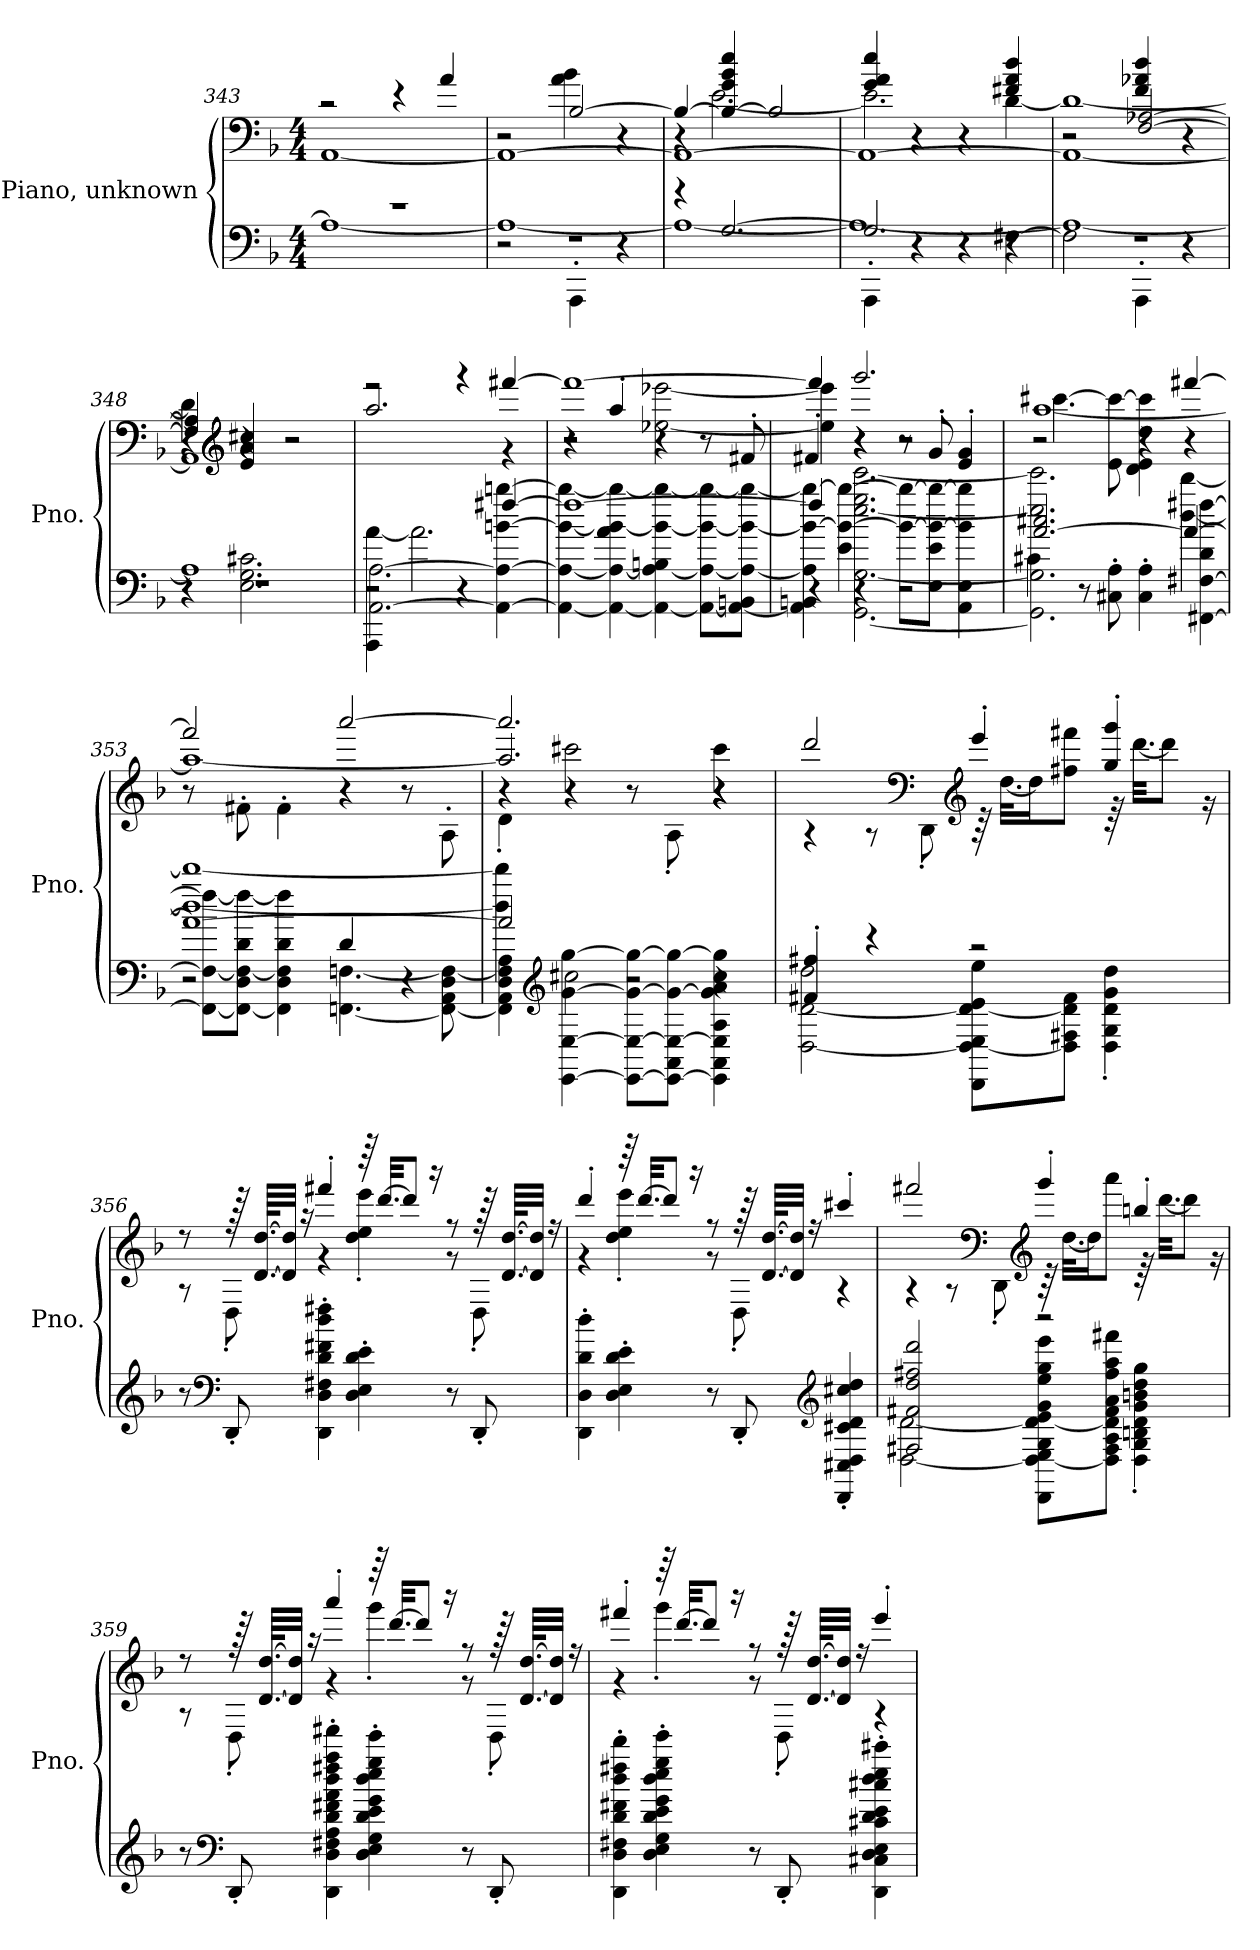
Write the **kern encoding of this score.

**kern	**kern
*part1	*part1
*staff2	*staff1
*I"Piano, unknown	*
*I'Pno.	*
!!LO:LB:g=z
*clefF4	*clefF4
*k[b-]	*k[b-]
*M4/4	*M4/4
=343	=343
*^	*^
1r	1A_	2r	[1AA
.	.	4r	.
.	.	4a/	.
=344	=344	=344	=344
*	*^	*	*^
1r	1A_	2r	2r	2r	1AA_
.	.	4AAA'\	[2B-/	4a\ 4b-\	.
.	.	4r	.	4r	.
*	*v	*v	*	*	*
=345	=345	=345	=345	=345
4r	1A_	4B-/_	4r	1AA_
[2.G/	.	4B-/_ 4g/ 4b-/ 4ee/	[2.e\	.
.	.	2B-/]	.	.
=346	=346	=346	=346	=346
*	*^	*	*	*
2.G/]	1A_	4AAA'\	4g/ 4a/ 4ee/	2.e\]	1AA_
.	.	4r	4r	.	.
.	.	4r	4r	.	.
4r	.	[4F#X\	4f#X/ 4a/ 4dd/	[4d\	.
=347	=347	=347	=347	=347	=347
*	*	*	*	*	*^
1r	1A_	2F#\]	2r	1d_	2r	1AA_
.	.	4AAA'\	4f/ 4a-X/ 4dd/	.	[2F/ [2A-X/	.
.	.	4r	4r	.	.	.
=348	=348	=348	=348	=348	=348	=348
1r	1A]	4r	4r	4d\]	4F/] 4A-/]	1AA]
*	*	*	*clefG2	*	*	*
.	.	2.E\ 2.G\ 2.c#X\	4e/ 4a/ 4cc#X/	4r	4r	.
.	.	.	2r	2r	2r	.
*	*	*	*	*v	*v	*v
=349	=349	=349	=349	=349
2r	4AAA\ [4a\	[2.AA\ [2.A\	2r	2.aa/
.	2.a\]	.	.	.
4r	.	.	4r	.
[4ff#X/	.	4AA\_ 4A\_ [4bn\ [4bbn\	[4fff#X/	4r
*	*v	*v	*	*
!!LO:LB:g=z
=350	=350	=350	=350
*	*	*	*^
1ff#_	4AA\_ 4A\_ 4b\_ 4bb\_	1fff#_	2r	4r
.	4AA\_ 4A\_ 4a\ 4b\_ 4bb\_	.	.	4aa'/
.	4AA\_ 4A\_ 4Bn\ 4b\_ 4bb\_	.	[2ee-X\ [2eee-X\	4r
.	8AA\_ 8A\_ 8b\_ 8bb\_L	.	.	8r
.	8AA\_ 8BBn\ 8A\_ 8b\_ 8bb\_J	.	.	8f#X'/
=351	=351	=351	=351	=351
*	*^	*	*	*
4ff#/]	4r	4AA\] 4BBn\ 4A\] 4b\_ 4bb\_	4fff#/]	4ee-\] 4eee-\]	4f#X'/
4r	[2.GG\ [2.G\ [2.ee\ 2.gg\ [2.eee\	4e\ 4b\_ 4bb\_	2.ggg/	4r	4r
2r	.	8b\_ 8bb\_L	.	2r	8r
.	.	8E\ 8e\ 8b\_ 8bb\_J	.	.	8g'/
.	.	4AA\ 4E\ 4b\] 4bb\]	.	.	4e/' 4g/'
=352	=352	=352	=352	=352	=352
[2.a/ 2.cc#X/	2.GG\] 2.G\] 2.ee\] 2.eee\]	4c#X\	2r	[1aa	[4.ccc#X\
.	.	8r	.	.	.
.	.	8C#X\' 8A\'	.	.	8e\ 8ccc#\_
.	.	4C#\' 4A\'	4r	.	4d\ 4e\ 4dd\ 4ccc#\]
4a/_	[4dd\ [4ddd\	[4FF#X\ [4F#X\ 4d\ [4ff#X\	[4fff#X/	.	4r
=353	=353	=353	=353	=353	=353
*	*	*^	*	*	*
1a_	1dd_ 1ddd_	2r	8FF#\_ 8F#\_ 8ff#\_L	2fff#/]	1aa_	8r
.	.	.	8FF#\_ 8D\ 8F#\_ 8d\ 8ff#\_J	.	.	8f#X'\
.	.	.	4FF#\] 4D\ 4F#\] 4d\ 4ff#\]	.	.	4f#'\
.	.	4d/	[4.FFn\ [4.Fn\	[2aaa/	.	4r
.	.	4r	.	.	.	8r
.	.	.	8FF\_ 8AA\ 8D\ 8F\_	.	.	8A'\
*	*	*v	*v	*	*	*
!!LO:LB:g=z
=354	=354	=354	=354	=354	=354
*	*	*	*	*	*^
2a/]	4dd\] 4ddd\]	4FF\] 4AA\ 4D\ 4F\] 4A\	2.aaa/]	4r	2.aa/]	4d'\
*clefG2	*	*	*	*	*	*
.	2cc#X\	[4EE\ [4E\ [4g\ [4gg\	.	2ccc#X\	.	4r
2r	.	8EE\_ 8E\_ 8g\_ 8gg\_L	.	.	.	8r
.	.	8EE\_ 8AA\ 8E\_ 8g\_ 8gg\_J	.	.	.	8A'\
.	4r	4EE\] 4AA\ 4E\] 4A\ 4g\] 4a\ 4cc#\ 4gg\]	4r	4r	4r	4ccc#\
*	*v	*v	*	*	*	*
*	*	*	*v	*v	*v
=355	=355	=355	=355
4f#X/' 4ff#X/'	[2D\ [2d\ 2dd\	2ddd/	4r
4r	.	.	8r
*	*	*clefF4	*
.	.	.	8DD'\
*	*	*clefG2	*
2r	8DD\ 8D\_ 8E\ 8d\_ 8e\ 8ee\L	4eee'/	64r
.	.	.	[32.dd\KLL
.	.	.	16dd\J]
.	8D\] 8F#X\ 8d\] 8f#\J	.	8ff#X\ 8fff#X\J
.	4D\' 4G\' 4d\' 4g\' 4dd\'	4gg/' 4ggg/'	64r
.	.	.	[32.ddd\KKL
.	.	.	8ddd\J]
.	.	.	16r
*v	*v	*	*
!!LO:LB:g=z	!!
=356	=356	=356
8r	8r	8r
*clefF4	*	*
8DD'/	128r	8D'\
.	[64.d/ [64.dd/KLLL	.
.	32d/] 32dd/]JJJ	.
.	16r	.
4DD\' 4D\' 4F#X\' 4d\' 4f#X\' 4dd\' 4ff#X\'	4fff#X'/	4r
4D\' 4E\' 4d\' 4e\'	64r	4dd\' 4ee\' 4eee\'
.	[32.ddd/KKL	.
.	8ddd/J]	.
.	16r	.
8r	8r	8r
8DD'/	128r	8D'\
.	[64.d/ [64.dd/KLLL	.
.	32d/] 32dd/]JJJ	.
.	16r	.
=357	=357	=357
4DD\' 4D\' 4d\' 4dd\'	4ddd'/	4r
4D\' 4E\' 4d\' 4e\'	64r	4dd\' 4ee\' 4eee\'
.	[32.ddd/KKL	.
.	8ddd/J]	.
.	16r	.
8r	8r	8r
8DD'/	128r	8D'\
.	[64.d/ [64.dd/KLLL	.
.	32d/] 32dd/]JJJ	.
.	16r	.
*clefG2	*	*
4DD/' 4C#X/' 4D/' 4c#X/' 4d/' 4cc#X/' 4dd/'	4ccc#X'/	4r
!!LO:LB:g=z	!!
=358	=358	=358
*^	*	*
2F#X/ 2f#X/ 2dd/ 2ff#X/ 2ddd/	[2D\ [2d\	2fff#X/	4r
.	.	.	8r
*	*	*clefF4	*
.	.	.	8DD'\
*	*	*clefG2	*
2r	8DD\ 8D\_ 8E\ 8G\ 8d\_ 8e\ 8g\ 8ee\ 8gg\ 8eee\L	4ggg'/	64r
.	.	.	[32.dd\KLL
.	.	.	16dd\J]
.	8D\] 8F#\ 8A\ 8d\] 8f#\ 8a\ 8ff#\ 8aa\ 8fff#X\J	.	8aaa\J
.	4D\' 4G\' 4Bn\' 4d\' 4g\' 4bn\' 4dd\' 4gg\'	4bbn'/	64r
.	.	.	[32.ddd\KKL
.	.	.	8ddd\J]
.	.	.	16r
*v	*v	*	*
=359	=359	=359
8r	8r	8r
*clefF4	*	*
8DD'/	128r	8D'\
.	[64.d/ [64.dd/KLLL	.
.	32d/] 32dd/]JJJ	.
.	16r	.
4DD\' 4D\' 4F#X\' 4A\' 4d\' 4f#X\' 4a\' 4dd\' 4ff#X\' 4aa\' 4fff#X\'	4aaa'/	4r
4D\' 4E\' 4G\' 4d\' 4e\' 4g\' 4dd\' 4ee\' 4gg\' 4eee\'	64r	4ggg'\
.	[32.ddd/KKL	.
.	8ddd/J]	.
.	16r	.
8r	8r	8r
8DD'/	128r	8D'\
.	[64.d/ [64.dd/KLLL	.
.	32d/] 32dd/]JJJ	.
.	16r	.
!!LO:PB:g=z	!!
=360	=360	=360
4DD\' 4D\' 4F#X\' 4d\' 4f#X\' 4dd\' 4ff#X\' 4ddd\'	4fff#X'/	4r
4D\' 4E\' 4G\' 4d\' 4e\' 4g\' 4dd\' 4ee\' 4gg\' 4eee\'	64r	4ggg'\
.	[32.ddd/KKL	.
.	8ddd/J]	.
.	16r	.
8r	8r	8r
8DD'/	128r	8D'\
.	[64.d/ [64.dd/KLLL	.
.	32d/] 32dd/]JJJ	.
.	16r	.
4DD\' 4C#X\' 4D\' 4E\' 4c#X\' 4d\' 4e\' 4cc#X\' 4dd\' 4ee\' 4ccc#X\'	4eee'/	4r
*	*v	*v
=	=
*-	*-
